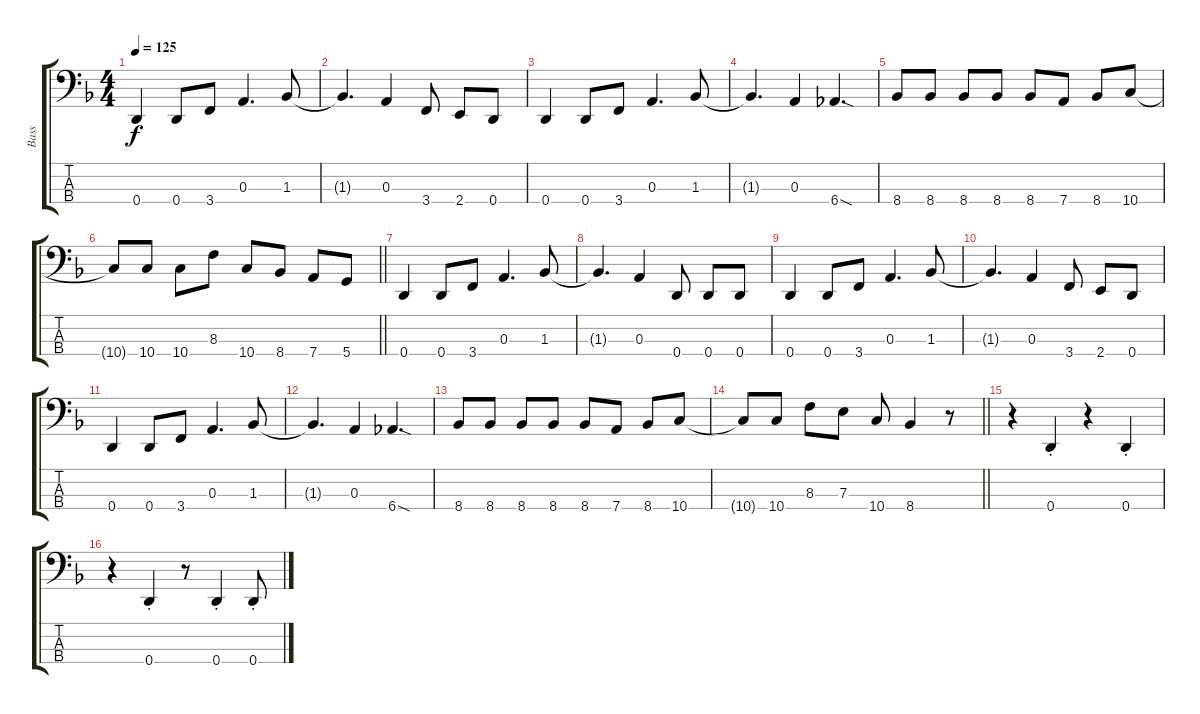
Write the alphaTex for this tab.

\track ("Bass" "Bass") {instrument electricbassfinger}
\staff {score tabs}
\tuning (G2 D2 A1 D1) {hide}
\ts (4 4)
\tempo 125
\clef f4
\ks f
0.4.4{dy f} 0.4.8 3.4.8 0.3.4{d} 1.3.8 |
1.3{t}.4{d} 0.3.4 3.4.8 2.4.8 0.4.8 |
0.4.4 0.4.8 3.4.8 0.3.4{d} 1.3.8 |
1.3{t}.4{d} 0.3.4 6.4{sod}.4{d} |
8.4.8 8.4.8 8.4.8 8.4.8 8.4.8 7.4.8 8.4.8 10.4.8 |
\barLineRight lightlight
10.4{t}.8 10.4.8 10.4.8 8.3.8 10.4.8 8.4.8 7.4.8 5.4.8 |
0.4.4 0.4.8 3.4.8 0.3.4{d} 1.3.8 |
1.3{t}.4{d} 0.3.4 0.4.8 0.4.8 0.4.8 |
0.4.4 0.4.8 3.4.8 0.3.4{d} 1.3.8 |
1.3{t}.4{d} 0.3.4 3.4.8 2.4.8 0.4.8 |
0.4.4 0.4.8 3.4.8 0.3.4{d} 1.3.8 |
1.3{t}.4{d} 0.3.4 6.4{sod}.4{d} |
8.4.8 8.4.8 8.4.8 8.4.8 8.4.8 7.4.8 8.4.8 10.4.8 |
\barLineRight lightlight
10.4{t}.8 10.4.8 8.3.8 7.3.8 10.4.8 8.4.4 r.8 |
r.4 0.4{st}.4 r.4 0.4{st}.4 |
r.4 0.4{st}.4 r.8 0.4{st}.4 0.4{st}.8
